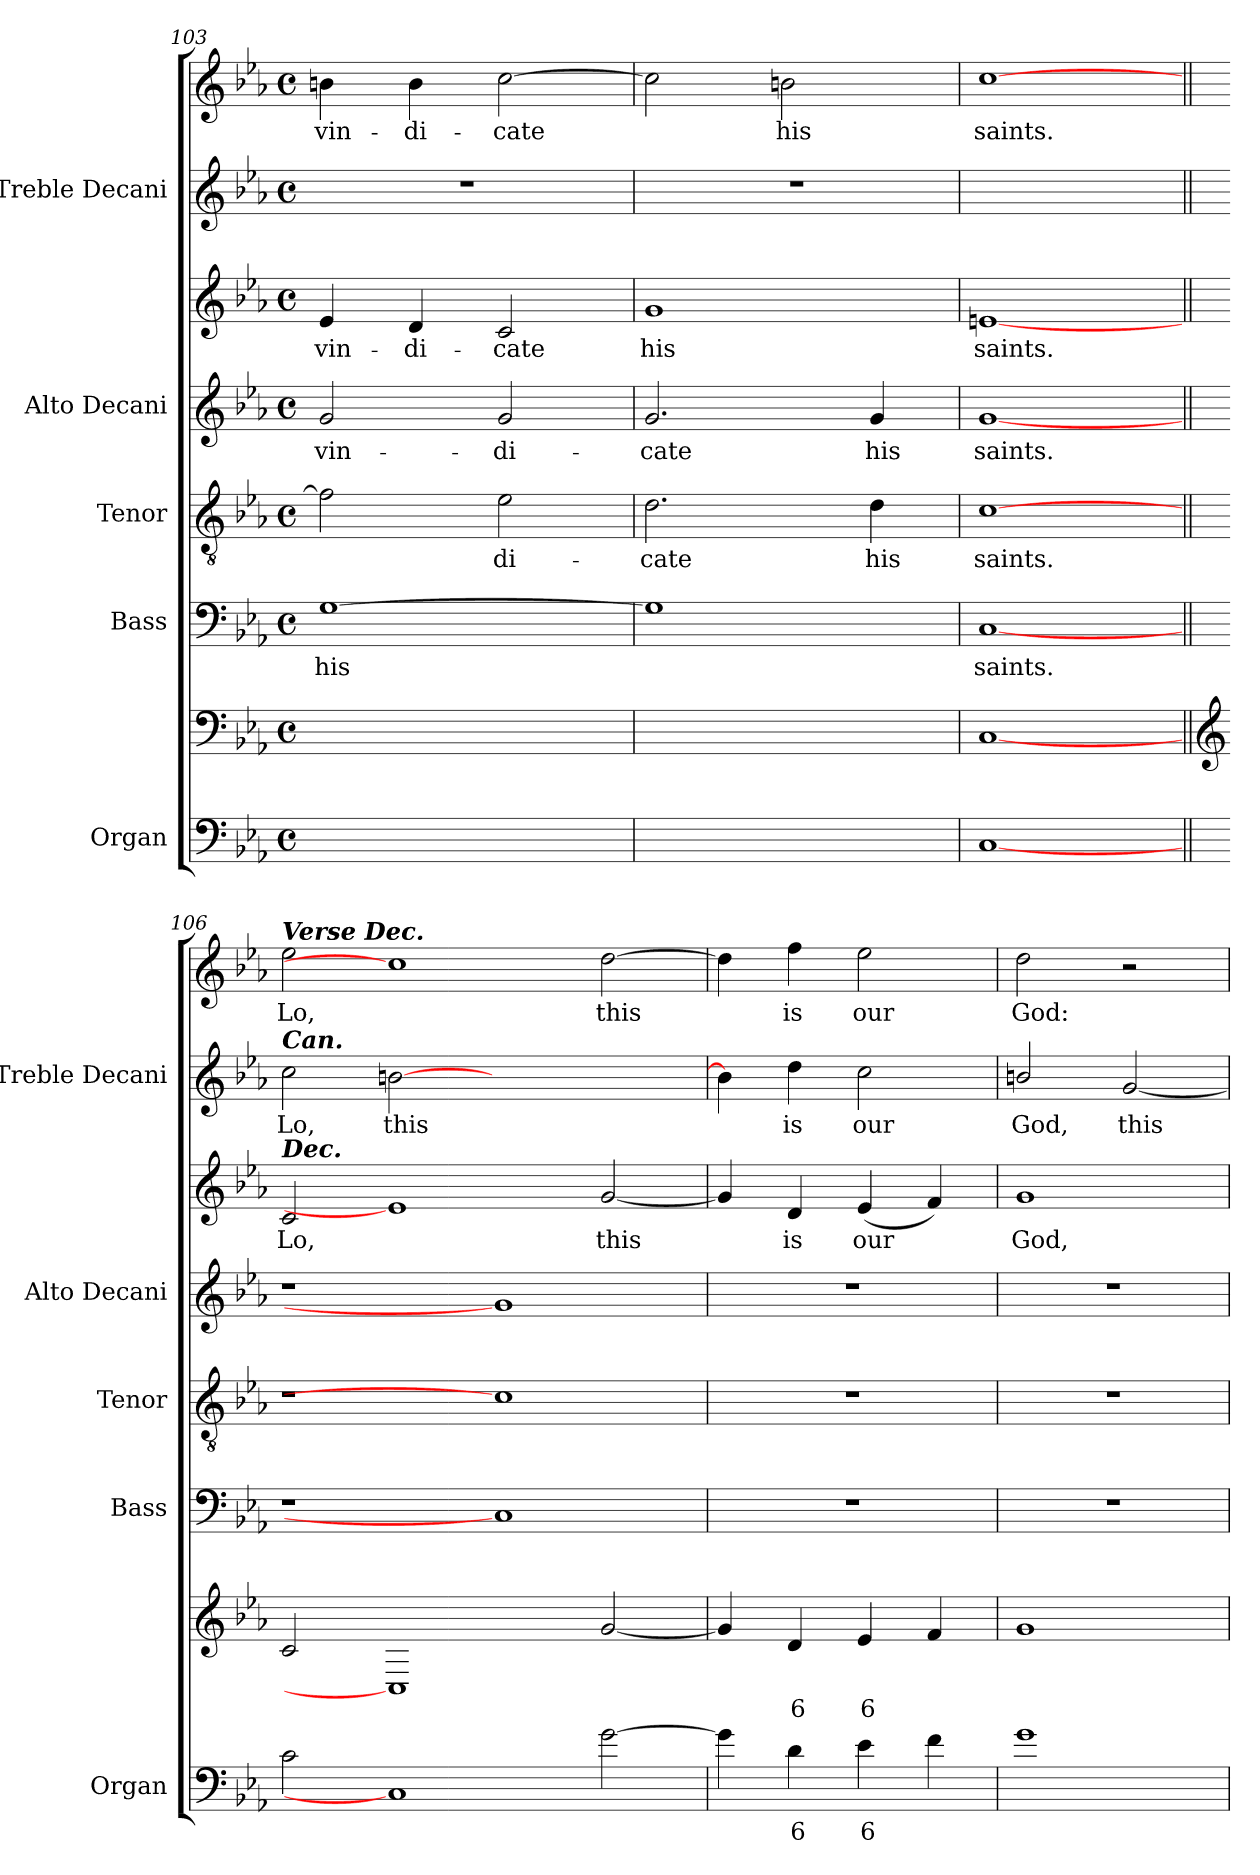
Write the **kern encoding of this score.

**kern	**text	**text	**kern	**text	**text	**kern	**text	**kern	**text	**kern	**text	**kern	**text	**kern	**text	**kern	**text
*part5	*part5	*part5	*part5	*part5	*part5	*part4	*part4	*part3	*part3	*part2	*part2	*part2	*part2	*part1	*part1	*part1	*part1
*staff8	*staff8	*staff8	*staff7	*staff7	*staff7	*staff6	*staff6	*staff5	*staff5	*staff4	*staff4	*staff3	*staff3	*staff2	*staff2	*staff1	*staff1
*I"Organ	*	*	*	*	*	*I"Bass	*	*I"Tenor	*	*I"Alto Decani	*	*	*	*I"Treble Decani	*	*	*
*I'Organ	*	*	*	*	*	*I'Bass	*	*I'Tenor	*	*I'Alto Decani	*	*	*	*I'Treble Decani	*	*	*
*clefF4	*	*	*clefF4	*	*	*clefF4	*	*clefGv2	*	*clefG2	*	*clefG2	*	*clefG2	*	*clefG2	*
*k[b-e-a-]	*	*	*k[b-e-a-]	*	*	*k[b-e-a-]	*	*k[b-e-a-]	*	*k[b-e-a-]	*	*k[b-e-a-]	*	*k[b-e-a-]	*	*k[b-e-a-]	*
*E-:	*	*	*E-:	*	*	*E-:	*	*E-:	*	*E-:	*	*E-:	*	*E-:	*	*E-:	*
*M4/4	*	*	*M4/4	*	*	*M4/4	*	*M4/4	*	*M4/4	*	*M4/4	*	*M4/4	*	*M4/4	*
*met(c)	*	*	*met(c)	*	*	*met(c)	*	*met(c)	*	*met(c)	*	*met(c)	*	*met(c)	*	*met(c)	*
=103	=103	=103	=103	=103	=103	=103	=103	=103	=103	=103	=103	=103	=103	=103	=103	=103	=103
!	!LO:LY:b	!LO:LY:b	!	!LO:LY:b	!LO:LY:b	!	!LO:LY:b	!	!	!	!LO:LY:b	!	!LO:LY:b	!	!	!	!LO:LY:b
[2Gyy	7	3	(>[2Gyy	7	3	[1G	his	2f]	.	2g	vin-	4e-	vin-	1r	.	4bn	vin-
!	!	!	!	!	!	!	!	!	!	!	!	!	!LO:LY:b	!	!	!	!LO:LY:b
.	.	.	.	.	.	.	.	.	.	.	.	4d	-di-	.	.	4b	-di-
!	!LO:LY:b	!LO:LY:b	!	!LO:LY:b	!LO:LY:b	!	!	!	!LO:LY:b	!	!LO:LY:b	!	!LO:LY:b	!	!	!	!LO:LY:b
2Gyy_	6	4	2Gyy_	6	4	.	.	2e-	di-	2g	-di-	2c	-cate	.	.	[2cc	-cate
=104	=104	=104	=104	=104	=104	=104	=104	=104	=104	=104	=104	=104	=104	=104	=104	=104	=104
!	!LO:LY:b	!LO:LY:b	!	!LO:LY:b	!LO:LY:b	!	!	!	!LO:LY:b	!	!LO:LY:b	!	!LO:LY:b	!	!	!	!
2Gyy_	5	4	2Gyy_)	5	4	1G]	.	2.d\	-cate	2.g	cate	1g	-his	1r	.	2cc]	.
!	!	!LO:LY:b	!	!	!LO:LY:b	!	!	!	!	!	!	!	!	!	!	!	!LO:LY:b
2Gyy]	.	3	2Gyy]	.	3	.	.	.	.	.	.	.	.	.	.	2bn	his
!	!	!	!	!	!	!	!	!	!LO:LY:b	!	!LO:LY:b	!	!	!	!	!	!
.	.	.	.	.	.	.	.	4d\	his	4g	his	.	.	.	.	.	.
=105	=105	=105	=105	=105	=105	=105	=105	=105	=105	=105	=105	=105	=105	=105	=105	=105	=105
!	!	!	!	!	!	!	!LO:LY:b	!	!LO:LY:b	!	!LO:LY:b	!	!LO:LY:b	!	!	!	!LO:LY:b
[1C	.	.	[1C	.	.	[1C	saints.	[1c	saints.	[1g	saints.	[1en	saints.	1ryy	.	[1cc	saints.
=106||	=106||	=106||	=106||	=106||	=106||	=106||	=106||	=106||	=106||	=106||	=106||	=106||	=106||	=106||	=106||	=106||	=106||
*	*	*	*clefG2	*	*	*	*	*	*	*	*	*	*	*	*	*	*
!	!	!	!	!	!	!	!	!	!	!	!	!	!	!	!	!LO:TX:a:Bi:t=Verse Dec.	!
!	!	!	!	!	!	!	!	!	!	!	!	!	!	!LO:TX:a:Bi:t=Can.	!	!	!
!	!	!	!	!	!	!	!	!	!	!	!	!LO:TX:a:Bi:t=Dec.	!	!	!	!	!
!	!	!	!	!	!	!	!	!	!	!	!	!	!LO:LY:b	!	!LO:LY:b	!	!LO:LY:b
2c	.	.	2c	.	.	1r	.	1r	.	1r	.	2c	Lo,	2cc	Lo,	2ee-	Lo,
!	!	!	!	!	!	!	!	!	!	!	!	!	!	!	!LO:LY:b	!	!
1C]	.	.	1C]	.	.	.	.	.	.	.	.	1e]	.	[2bn	this	1cc]	.
.	.	.	.	.	.	1C]	.	1c]	.	1g]	.	.	.	1ryy	.	.	.
!	!	!	!	!	!	!	!	!	!	!	!	!	!LO:LY:b	!	!	!	!LO:LY:b
[2g	.	.	[2g	.	.	.	.	.	.	.	.	[2g	this	.	.	[2dd	this
=107	=107	=107	=107	=107	=107	=107	=107	=107	=107	=107	=107	=107	=107	=107	=107	=107	=107
4g]	.	.	4g]	.	.	1r	.	1r	.	1r	.	4g]	.	4b]	.	4dd]	.
!	!LO:LY:b	!	!	!LO:LY:b	!	!	!	!	!	!	!	!	!LO:LY:b	!	!LO:LY:b	!	!LO:LY:b
4d	6	.	4d	6	.	.	.	.	.	.	.	4d	is	4dd\	is	4ff	is
!	!LO:LY:b	!	!	!LO:LY:b	!	!	!	!	!	!	!	!	!LO:LY:b	!	!LO:LY:b	!	!LO:LY:b
4e-	6	.	4e-	6	.	.	.	.	.	.	.	(<4e-	our	2cc	our	2ee-	our
4f	.	.	4f	.	.	.	.	.	.	.	.	4f)	.	.	.	.	.
=108	=108	=108	=108	=108	=108	=108	=108	=108	=108	=108	=108	=108	=108	=108	=108	=108	=108
!	!	!	!	!	!	!	!	!	!	!	!	!	!LO:LY:b	!	!LO:LY:b	!	!LO:LY:b
1g	.	.	1g	.	.	1r	.	1r	.	1r	.	1g	God,	2bn/	God,	2dd	God:
!	!	!	!	!	!	!	!	!	!	!	!	!	!	!	!LO:LY:b	!	!
.	.	.	.	.	.	.	.	.	.	.	.	.	.	[2g	this	2r	.
=	=	=	=	=	=	=	=	=	=	=	=	=	=	=	=	=	=
*-	*-	*-	*-	*-	*-	*-	*-	*-	*-	*-	*-	*-	*-	*-	*-	*-	*-
